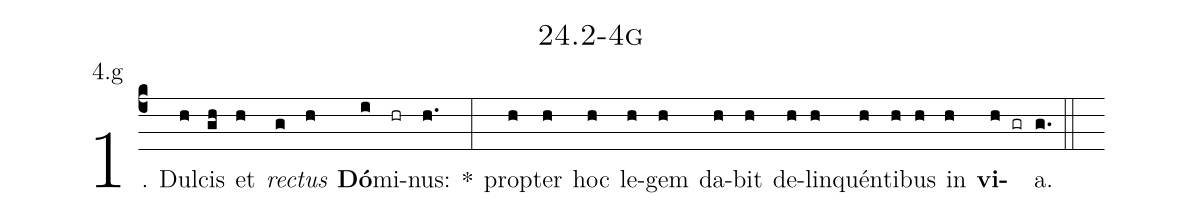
name: 24.2-4g;
annotation: 4.g;
%%
(c4)1. Dul(h)cis(gh) et(h) <i>rec</i>(g)<i>tus</i>(h) <b>Dó</b>(i)mi(hr)nus:(h.) *(:) prop(h)ter(h) hoc(h) le(h)gem(h) da(h)bit(h) de(h)lin(h)quén(h)ti(h)bus(h) in(h) <b>vi</b>(h gr)a.(g.) (::)


%E(h) u(h) o(h) u(h) a(h) e.(g.) (::)
